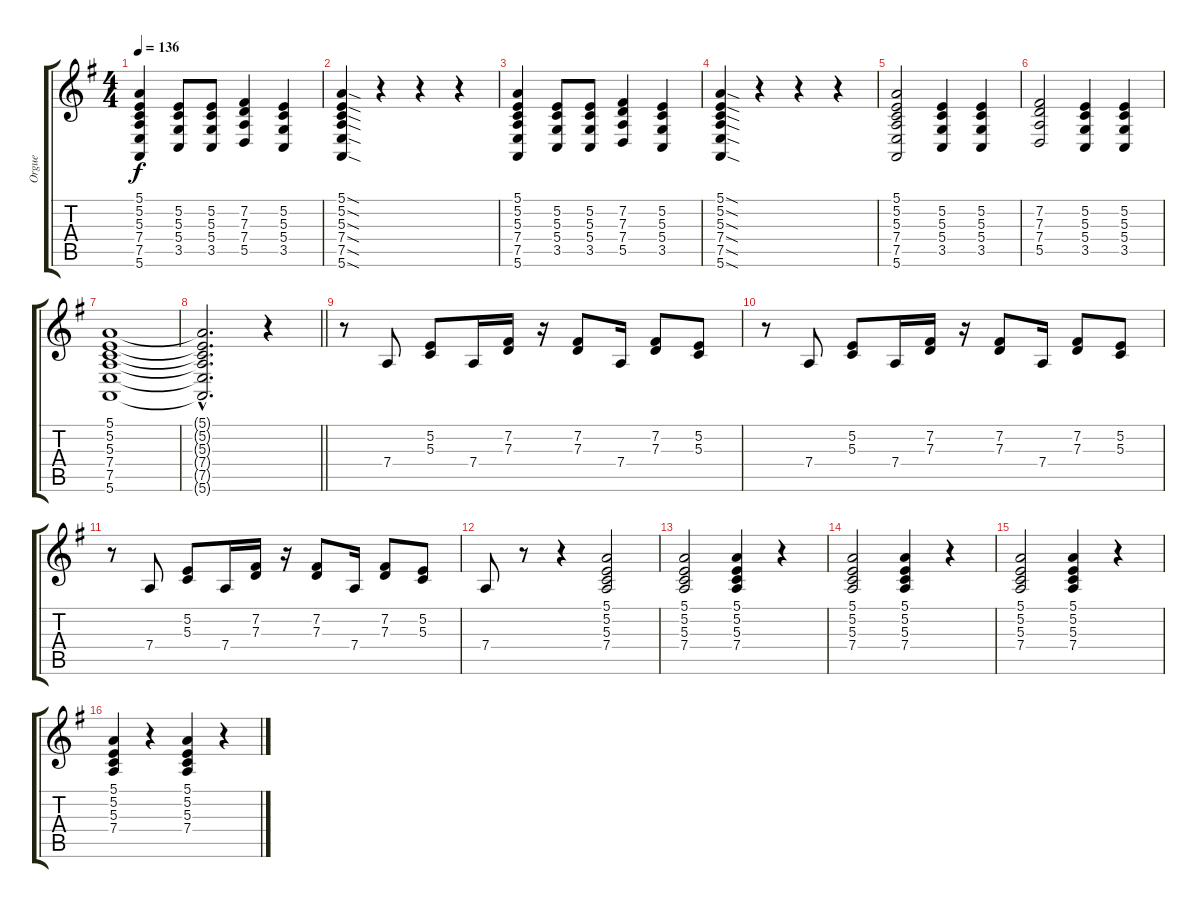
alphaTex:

\track ("Orgue" "Orgue") {instrument drawbarorgan}
\staff {score tabs}
\tuning (E4 B3 G3 D3 A2 E2) {hide}
\ts (4 4)
\tempo 136
\clef g2
\ks g
(5.1 5.2 5.3 7.4 7.5 5.6).4{dy f volume 10 instrument drawbarorgan} (5.2 5.3 5.4 3.5).8 (5.2 5.3 5.4 3.5).8 (7.2 7.3 7.4 5.5).4 (5.2 5.3 5.4 3.5).4 |
(5.1{sod} 5.2{sod} 5.3{sod} 7.4{sod} 7.5{sod} 5.6{sod}).4 r.4 r.4 r.4 |
(5.1 5.2 5.3 7.4 7.5 5.6).4 (5.2 5.3 5.4 3.5).8 (5.2 5.3 5.4 3.5).8 (7.2 7.3 7.4 5.5).4 (5.2 5.3 5.4 3.5).4 |
(5.1{sod} 5.2{sod} 5.3{sod} 7.4{sod} 7.5{sod} 5.6{sod}).4 r.4 r.4 r.4 |
(5.1 5.2 5.3 7.4 7.5 5.6).2 (5.2 5.3 5.4 3.5).4 (5.2 5.3 5.4 3.5).4 |
(7.2 7.3 7.4 5.5).2 (5.2 5.3 5.4 3.5).4 (5.2 5.3 5.4 3.5).4 |
(5.1 5.2 5.3 7.4 7.5 5.6).1 |
\barLineRight lightlight
(5.1{hac t} 5.2{hac t} 5.3{hac t} 7.4{hac t} 7.5{hac t} 5.6{hac t}).2{d} r.4 |
r.8 7.4.8 (5.2 5.3).8 7.4.16 (7.2 7.3).16 r.16 (7.2 7.3).8 7.4.16 (7.2 7.3).8 (5.2 5.3).8 |
r.8 7.4.8 (5.2 5.3).8 7.4.16 (7.2 7.3).16 r.16 (7.2 7.3).8 7.4.16 (7.2 7.3).8 (5.2 5.3).8 |
r.8 7.4.8 (5.2 5.3).8 7.4.16 (7.2 7.3).16 r.16 (7.2 7.3).8 7.4.16 (7.2 7.3).8 (5.2 5.3).8 |
7.4.8 r.8 r.4 (5.1 5.2 5.3 7.4).2 |
(5.1 5.2 5.3 7.4).2 (5.1 5.2 5.3 7.4).4 r.4 |
(5.1 5.2 5.3 7.4).2 (5.1 5.2 5.3 7.4).4 r.4 |
(5.1 5.2 5.3 7.4).2 (5.1 5.2 5.3 7.4).4 r.4 |
(5.1 5.2 5.3 7.4).4 r.4 (5.1 5.2 5.3 7.4).4 r.4
